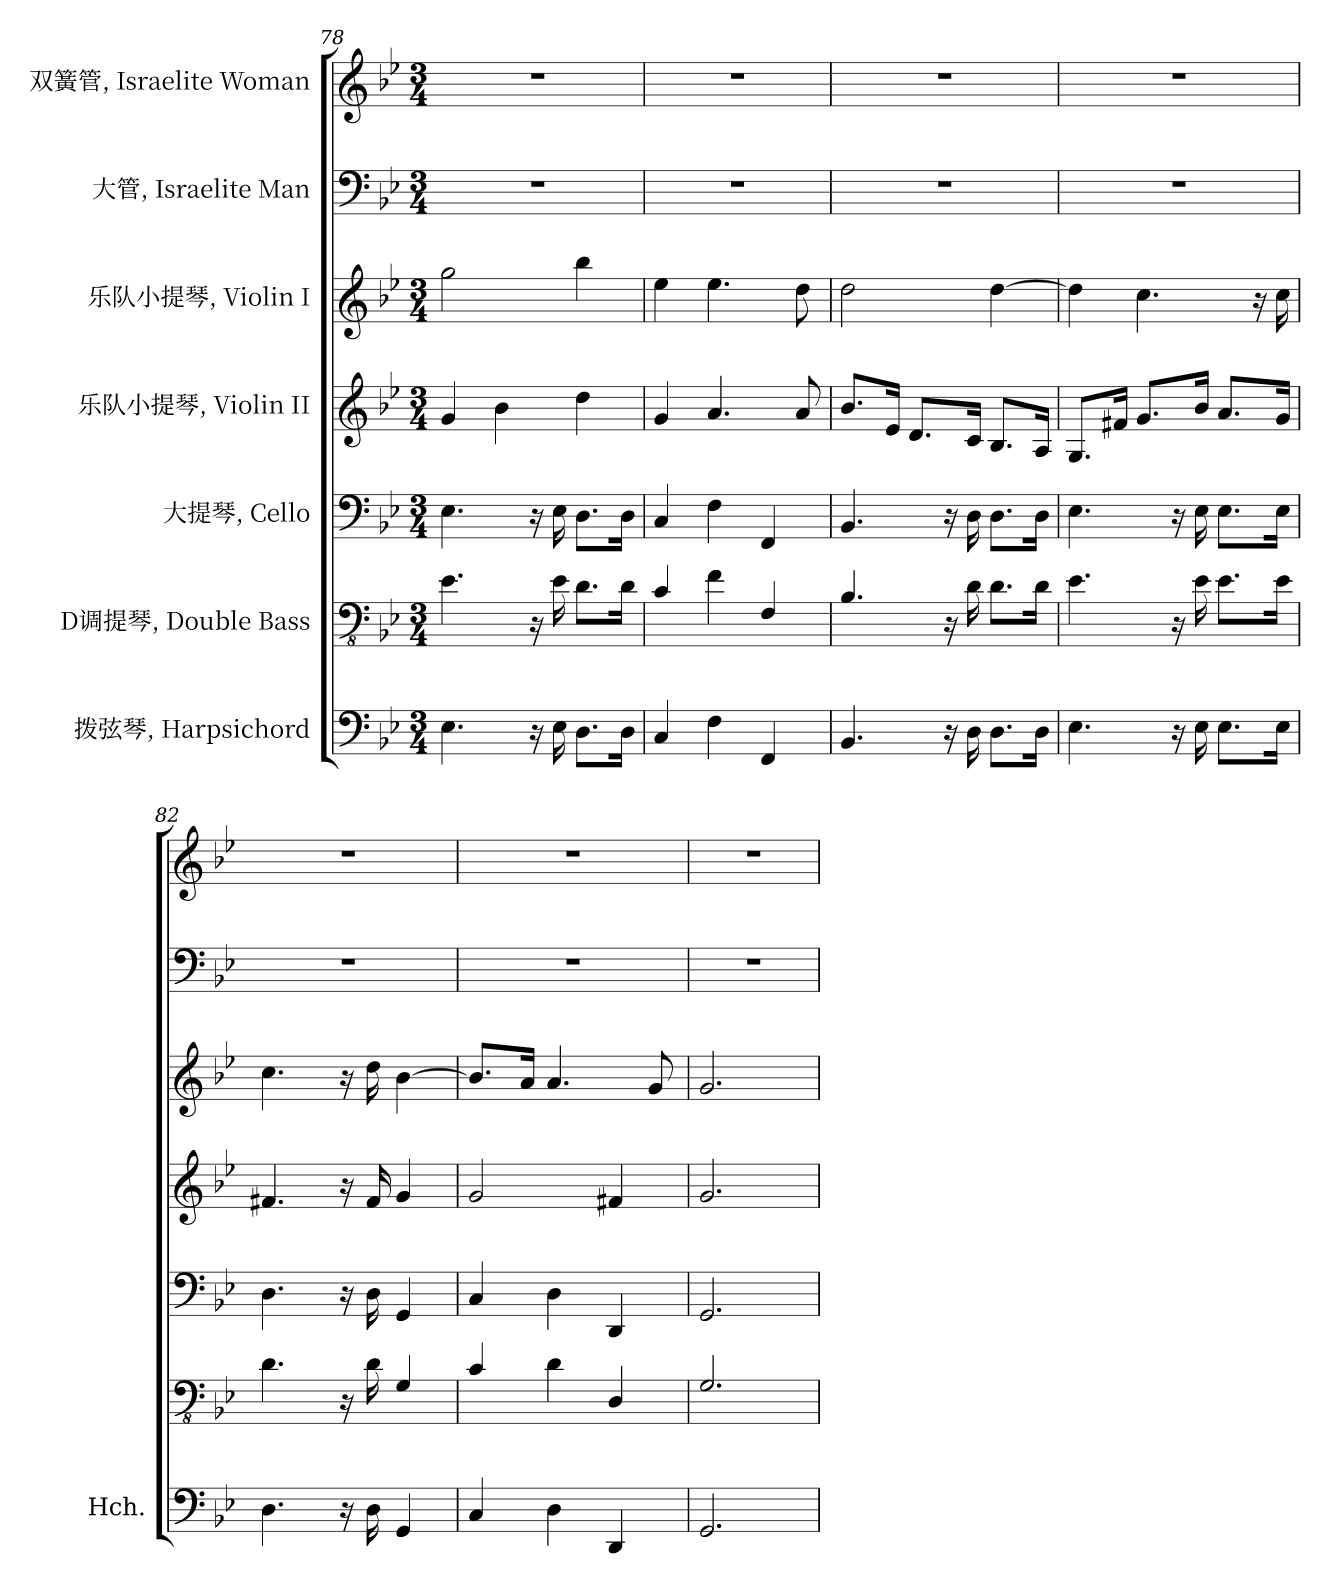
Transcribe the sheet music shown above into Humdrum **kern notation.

**kern	**kern	**kern	**kern	**kern	**kern	**kern
*part7	*part6	*part5	*part4	*part3	*part2	*part1
*staff7	*staff6	*staff5	*staff4	*staff3	*staff2	*staff1
*I"拨弦琴, Harpsichord	*I"D调提琴, Double Bass	*I"大提琴, Cello	*I"乐队小提琴, Violin II	*I"乐队小提琴, Violin I	*I"大管, Israelite Man	*I"双簧管, Israelite Woman
*I'Hch.	*	*	*	*	*	*
*clefF4	*clefFv4	*clefF4	*clefG2	*clefG2	*clefF4	*clefG2
*	*ITrd7c12	*	*	*	*	*
*k[b-e-]	*k[b-e-]	*k[b-e-]	*k[b-e-]	*k[b-e-]	*k[b-e-]	*k[b-e-]
*M3/4	*M3/4	*M3/4	*M3/4	*M3/4	*M3/4	*M3/4
=78	=78	=78	=78	=78	=78	=78
4.E-\	4.EE-\	4.E-\	4g/	2gg\	2.r	2.r
.	.	.	4b-\	.	.	.
16r	16r	16r	.	.	.	.
16E-\	16EE-\	16E-\	.	.	.	.
8.D\L	8.DD\L	8.D\L	4dd\	4bb-\	.	.
16D\Jk	16DD\Jk	16D\Jk	.	.	.	.
=79	=79	=79	=79	=79	=79	=79
4C/	4CC/	4C/	4g/	4ee-\	2.r	2.r
4F\	4FF\	4F\	4.a/	4.ee-\	.	.
4FF/	4FFF/	4FF/	.	.	.	.
.	.	.	8a/	8dd\	.	.
!!LO:PB:g=z
=80	=80	=80	=80	=80	=80	=80
4.BB-/	4.BBB-/	4.BB-/	8.b-/L	2dd\	2.r	2.r
.	.	.	16e-/Jk	.	.	.
.	.	.	8.d/L	.	.	.
16r	16r	16r	.	.	.	.
16D\	16DD\	16D\	16c/Jk	.	.	.
8.D\L	8.DD\L	8.D\L	8.B-/L	[4dd\	.	.
16D\Jk	16DD\Jk	16D\Jk	16A/Jk	.	.	.
=81	=81	=81	=81	=81	=81	=81
4.E-\	4.EE-\	4.E-\	8.G/L	4dd\]	2.r	2.r
.	.	.	16f#X/Jk	.	.	.
.	.	.	8.g/L	4.cc\	.	.
16r	16r	16r	.	.	.	.
16E-\	16EE-\	16E-\	16b-/Jk	.	.	.
8.E-\L	8.EE-\L	8.E-\L	8.a/L	.	.	.
.	.	.	.	16r	.	.
16E-\Jk	16EE-\Jk	16E-\Jk	16g/Jk	16cc\	.	.
=82	=82	=82	=82	=82	=82	=82
4.D\	4.DD\	4.D\	4.f#X/	4.cc\	2.r	2.r
16r	16r	16r	16r	16r	.	.
16D\	16DD\	16D\	16f#/	16dd\	.	.
4GG/	4GGG/	4GG/	4g/	[4b-\	.	.
=83	=83	=83	=83	=83	=83	=83
4C/	4CC/	4C/	2g/	8.b-/L]	2.r	2.r
.	.	.	.	16a/Jk	.	.
4D\	4DD\	4D\	.	4.a/	.	.
4DD/	4DDD/	4DD/	4f#X/	.	.	.
.	.	.	.	8g/	.	.
=84	=84	=84	=84	=84	=84	=84
2.GG/	2.GGG/	2.GG/	2.g/	2.g/	2.r	2.r
=	=	=	=	=	=	=
*-	*-	*-	*-	*-	*-	*-
